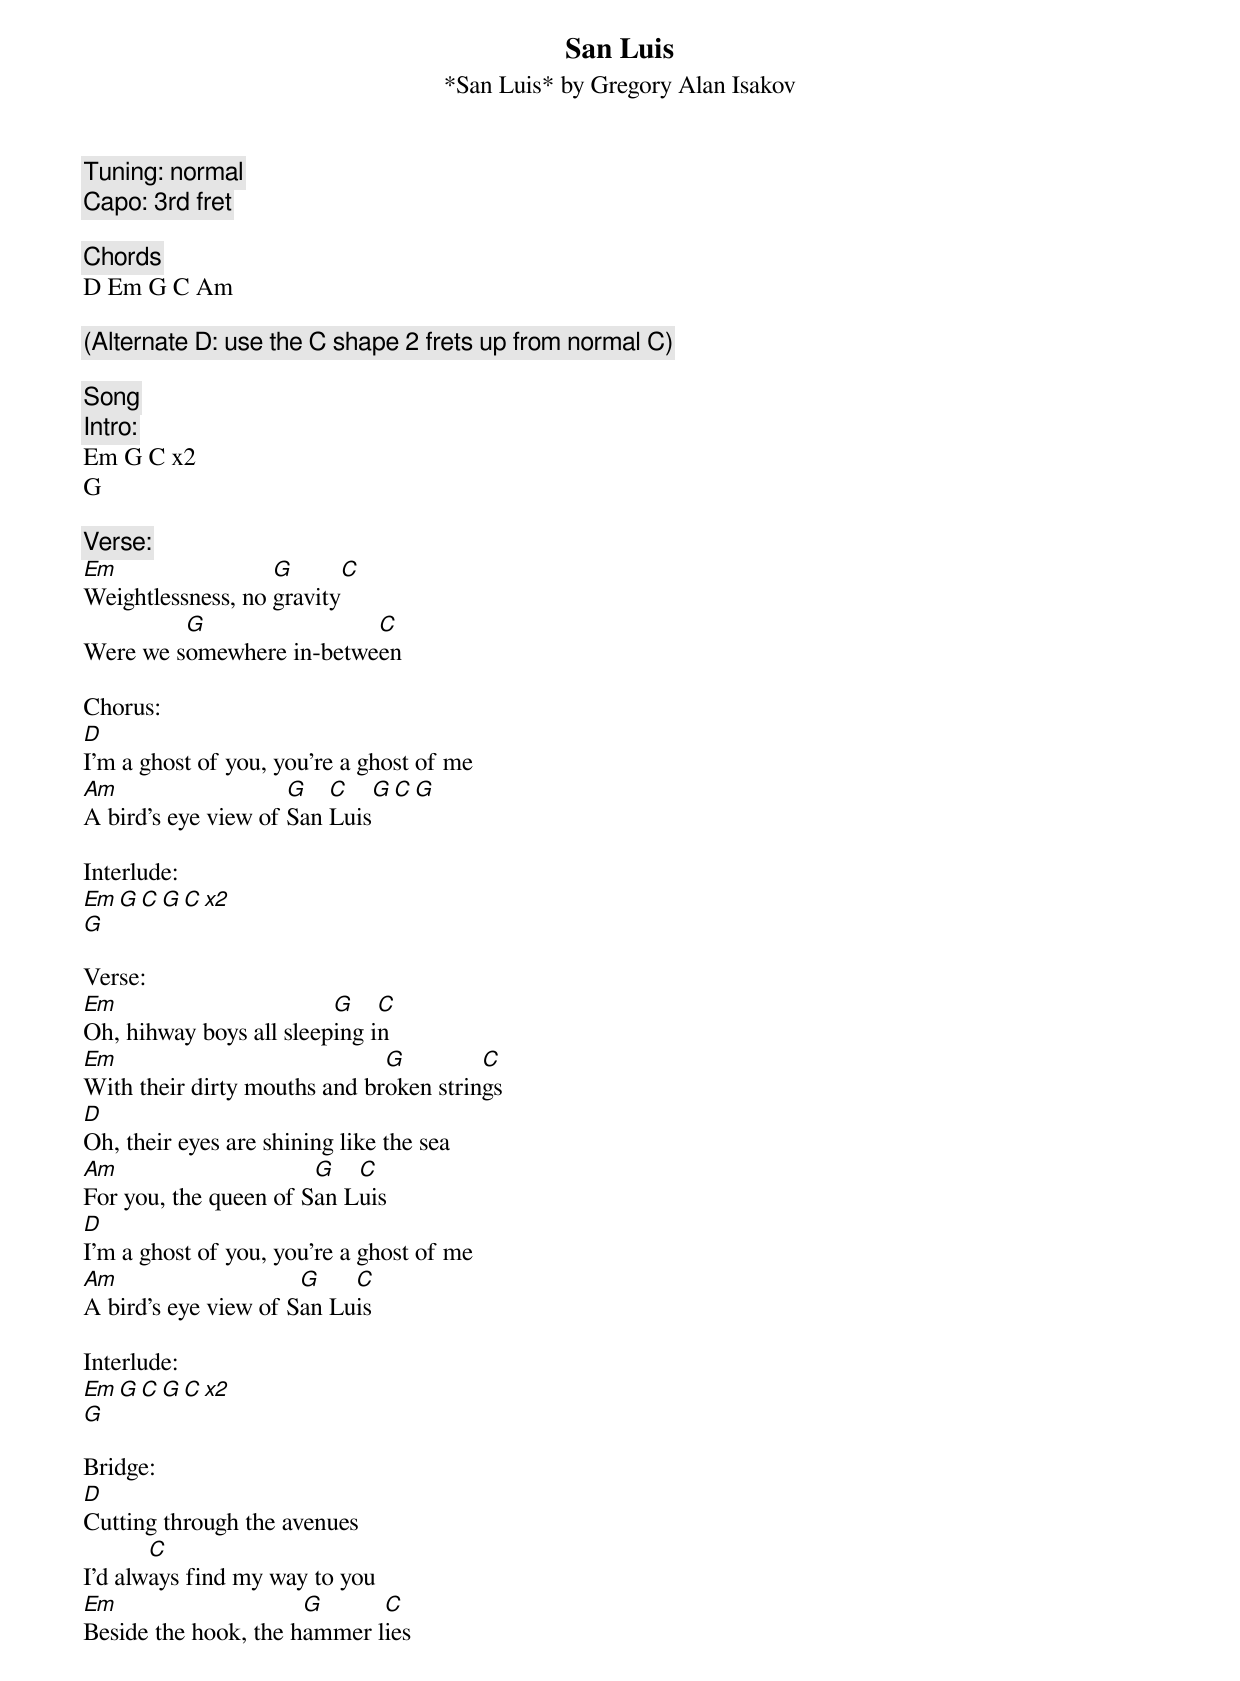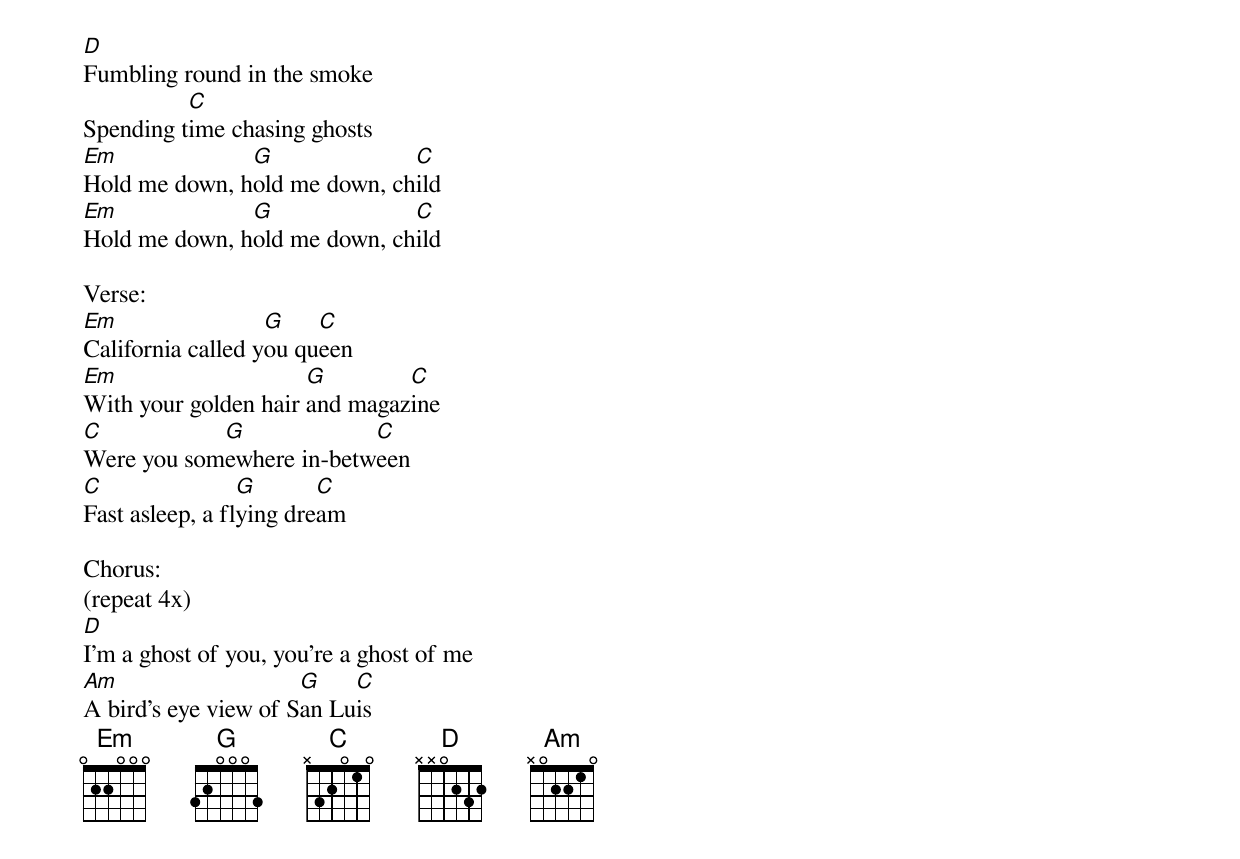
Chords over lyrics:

San Luis
*San Luis* by Gregory Alan Isakov

Tuning: normal
Capo: 3rd fret

Chords
D Em G C Am

(Alternate D: use the C shape 2 frets up from normal C)

Song
Intro:
Em G C x2
G

Verse:
Em                 G       C
Weightlessness, no gravity
         G                C
Were we somewhere in-between

Chorus:
D
I'm a ghost of you, you're a ghost of me
Am                   G   C     G C G
A bird's eye view of San Luis

Interlude:
Em G C G C x2
G

Verse:
Em                       G    C
Oh, hihway boys all sleeping in
Em                            G         C
With their dirty mouths and broken strings
D
Oh, their eyes are shining like the sea
Am                     G   C
For you, the queen of San Luis
D
I'm a ghost of you, you're a ghost of me
Am                    G    C
A bird's eye view of San Luis

Interlude:
Em G C G C x2
G

Bridge:
D
Cutting through the avenues
       C
I'd always find my way to you
Em                    G      C
Beside the hook, the hammer lies
D
Fumbling round in the smoke
          C
Spending time chasing ghosts
Em             G              C
Hold me down, hold me down, child
Em             G              C
Hold me down, hold me down, child

Verse:
Em                 G    C
California called you queen
Em                    G        C
With your golden hair and magazine
C           G             C
Were you somewhere in-between
C                G       C
Fast asleep, a flying dream

Chorus:
(repeat 4x)
D
I'm a ghost of you, you're a ghost of me
Am                    G    C
A bird's eye view of San Luis
